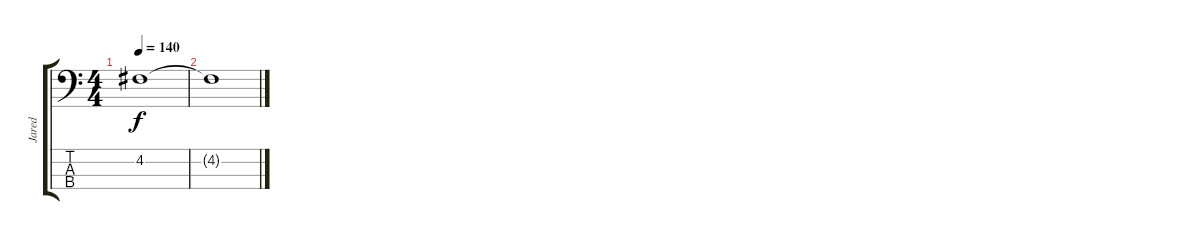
\track ("Jared" "Jared") {instrument electricbassfinger}
\staff {score tabs}
\tuning (G2 D2 A1 E1) {hide}
\ts (4 4)
\tempo 140
\clef f4
\ks c
4.2.1{dy f} |
4.2{t}.1
